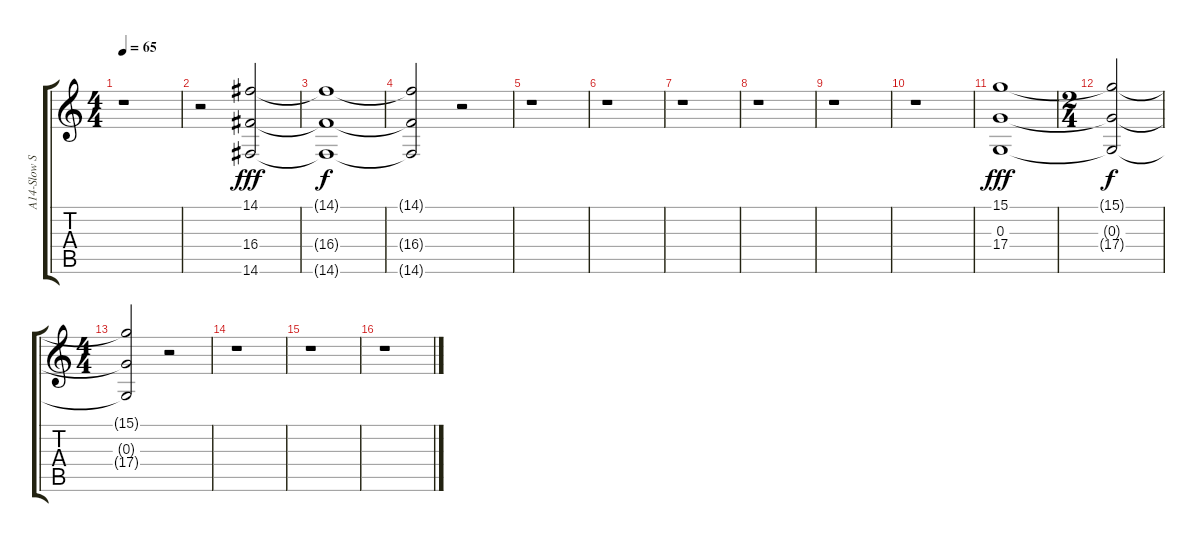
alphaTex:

\track ("A14-Slow Strings" "A14-Slow S") {instrument reversecymbal}
\staff {score tabs}
\tuning (E4 B3 G3 D3 A2 E2) {hide}
\ts (4 4)
\tempo 65
\clef g2
\ks c
r.1{dy f} |
r.2 (14.1 16.4 14.6).2{dy fff} |
(14.1{t} 16.4{t} 14.6{t}).1{dy f} |
(14.1{t} 16.4{t} 14.6{t}).2 r.2 |
r.1 |
r.1 |
r.1 |
r.1 |
r.1 |
r.1 |
(15.1 0.3 17.4).1{dy fff} |
\ts (2 4)
(15.1{t} 0.3{t} 17.4{t}).2{dy f} |
\ts (4 4)
(15.1{t} 0.3{t} 17.4{t}).2 r.2 |
r.1 |
r.1 |
r.1
